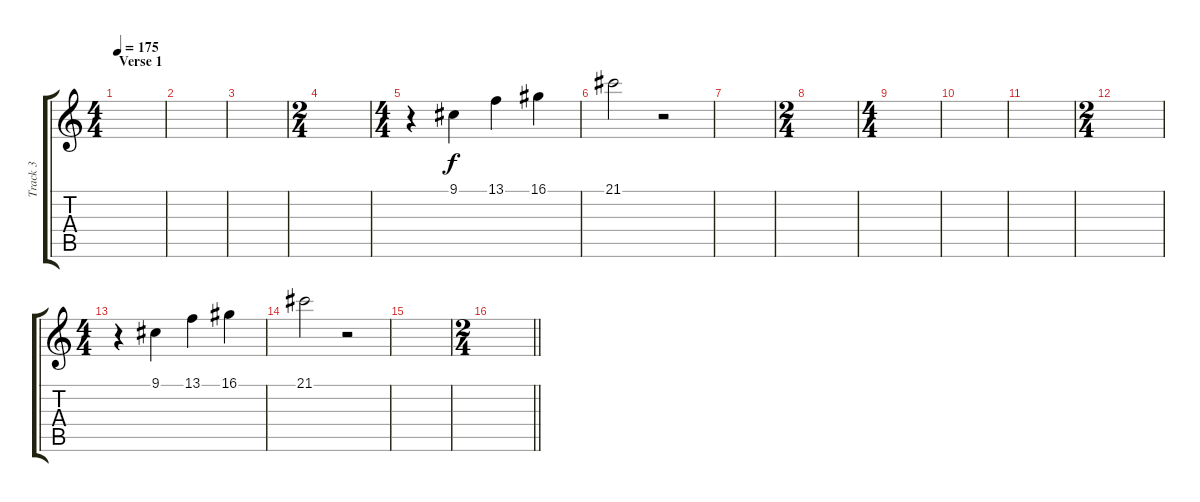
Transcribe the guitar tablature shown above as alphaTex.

\track ("Track 3" "Track 3") {instrument lead2sawtooth}
\staff {score tabs}
\tuning (E4 B3 G3 D3 A2 E2) {hide}
\ts (4 4)
\section ("" "Verse 1")
\tempo 175
\clef g2
\ks c
|
|
|
\ts (2 4)
|
\ts (4 4)
r.4 9.1.4 13.1.4 16.1.4 |
21.1.2 r.2 |
|
\ts (2 4)
|
\ts (4 4)
|
|
|
\ts (2 4)
|
\ts (4 4)
r.4 9.1.4 13.1.4 16.1.4 |
21.1.2 r.2 |
|
\ts (2 4)
\barLineRight lightlight
